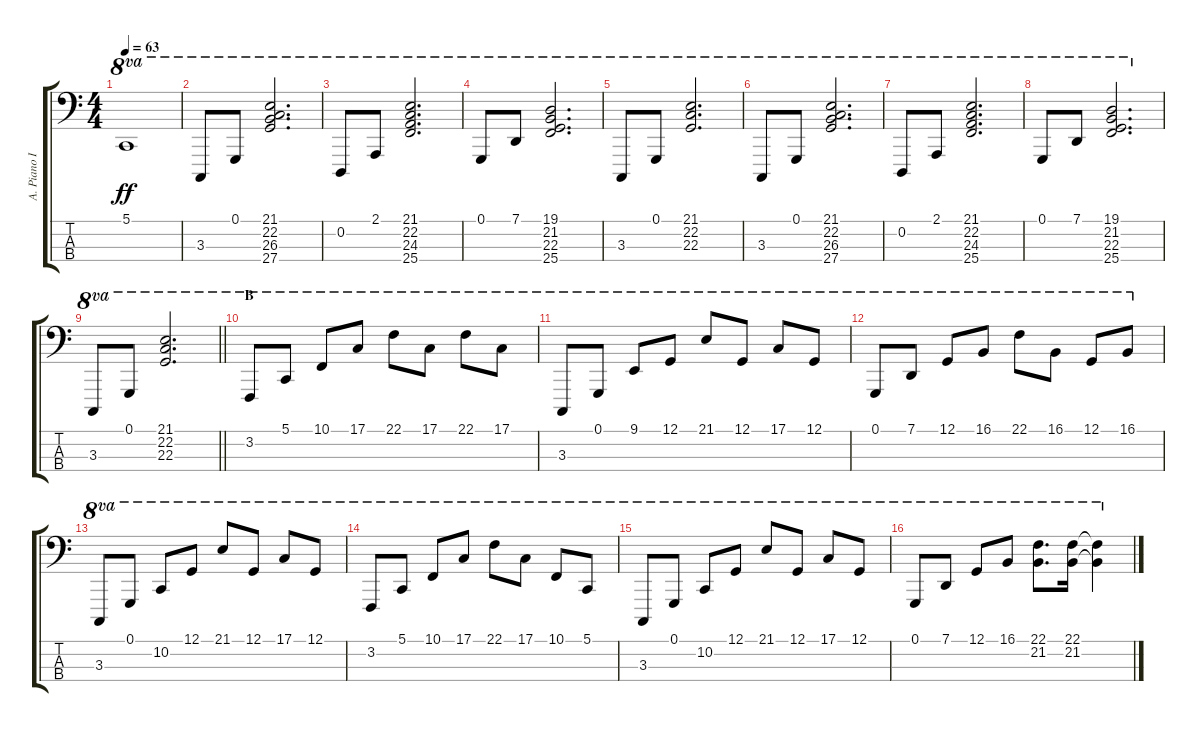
\track ("A. Piano I (Left Hand)" "A. Piano I") {instrument acousticgrandpiano}
\staff {score tabs}
\tuning (G2 D2 A1 E1) {hide}
\ts (4 4)
\tempo 63
\clef f4
\ks c
5.1.1{ot 8va dy ff} |
3.3.8{ot 8va} 0.1.8{ot 8va} (21.1 22.2 26.3 27.4).2{d ot 8va} |
0.2.8{ot 8va} 2.1.8{ot 8va} (21.1 22.2 24.3 25.4).2{d ot 8va} |
0.1.8{ot 8va} 7.1.8{ot 8va} (19.1 21.2 22.3 25.4).2{d ot 8va} |
3.3.8{ot 8va} 0.1.8{ot 8va} (21.1 22.2 22.3).2{d ot 8va} |
3.3.8{ot 8va} 0.1.8{ot 8va} (21.1 22.2 26.3 27.4).2{d ot 8va} |
0.2.8{ot 8va} 2.1.8{ot 8va} (21.1 22.2 24.3 25.4).2{d ot 8va} |
0.1.8{ot 8va} 7.1.8{ot 8va} (19.1 21.2 22.3 25.4).2{d ot 8va} |
\barLineRight lightlight
3.3.8{ot 8va} 0.1.8{ot 8va} (21.1 22.2 22.3).2{d ot 8va} |
\section ("" "B")
3.2.8{ot 8va} 5.1.8{ot 8va} 10.1.8{ot 8va} 17.1.8{ot 8va} 22.1.8{ot 8va} 17.1.8{ot 8va} 22.1.8{ot 8va} 17.1.8{ot 8va} |
3.3.8{ot 8va} 0.1.8{ot 8va} 9.1.8{ot 8va} 12.1.8{ot 8va} 21.1.8{ot 8va} 12.1.8{ot 8va} 17.1.8{ot 8va} 12.1.8{ot 8va} |
0.1.8{ot 8va} 7.1.8{ot 8va} 12.1.8{ot 8va} 16.1.8{ot 8va} 22.1.8{ot 8va} 16.1.8{ot 8va} 12.1.8{ot 8va} 16.1.8{ot 8va} |
3.3.8{ot 8va} 0.1.8{ot 8va} 10.2.8{ot 8va} 12.1.8{ot 8va} 21.1.8{ot 8va} 12.1.8{ot 8va} 17.1.8{ot 8va} 12.1.8{ot 8va} |
3.2.8{ot 8va} 5.1.8{ot 8va} 10.1.8{ot 8va} 17.1.8{ot 8va} 22.1.8{ot 8va} 17.1.8{ot 8va} 10.1.8{ot 8va} 5.1.8{ot 8va} |
3.3.8{ot 8va} 0.1.8{ot 8va} 10.2.8{ot 8va} 12.1.8{ot 8va} 21.1.8{ot 8va} 12.1.8{ot 8va} 17.1.8{ot 8va} 12.1.8{ot 8va} |
0.1.8{ot 8va} 7.1.8{ot 8va} 12.1.8{ot 8va} 16.1.8{ot 8va} (22.1 21.2).8{d ot 8va} (22.1 21.2).16{ot 8va} (22.1{t} 21.2{t}).4{ot 8va}
